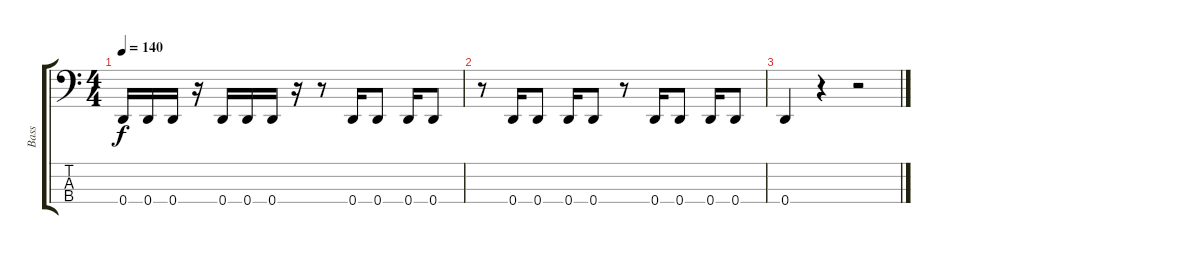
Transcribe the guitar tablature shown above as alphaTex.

\track ("Bass" "Bass") {instrument electricbasspick}
\staff {score tabs}
\tuning (G2 D2 A1 D1) {hide}
\ts (4 4)
\tempo 140
\clef f4
\ks c
0.4.16{dy f} 0.4.16 0.4.16 r.16 0.4.16 0.4.16 0.4.16 r.16 r.8 0.4.16 0.4.8 0.4.16 0.4.8 |
r.8 0.4.16 0.4.8 0.4.16 0.4.8 r.8 0.4.16 0.4.8 0.4.16 0.4.8 |
0.4.4 r.4 r.2
